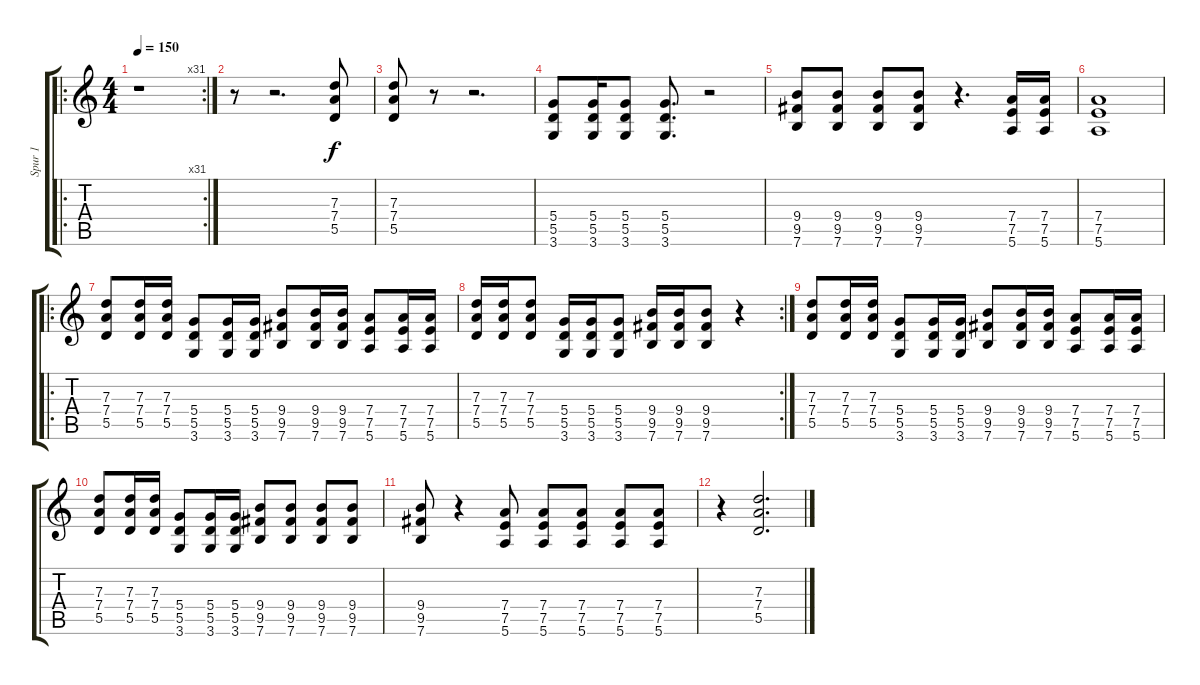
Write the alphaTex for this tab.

\track ("Spur 1" "Spur 1") {instrument acousticguitarsteel}
\staff {score tabs}
\tuning (E4 B3 G3 D3 A2 E2) {hide}
\ro
\rc 31
\ts (4 4)
\tempo 150
\clef g2
\ks c
r.1{dy f} |
r.8 r.2{d} (7.3 7.4 5.5).8 |
(7.3 7.4 5.5).8 r.8 r.2{d} |
(5.4 5.5 3.6).8 (5.4 5.5 3.6).16 (5.4 5.5 3.6).8 (5.4 5.5 3.6).8{d} r.2 |
(9.4 9.5 7.6).8 (9.4 9.5 7.6).8 (9.4 9.5 7.6).8 (9.4 9.5 7.6).8 r.4{d} (7.4 7.5 5.6).16 (7.4 7.5 5.6).16 |
(7.4 7.5 5.6).1 |
\ro
(7.3 7.4 5.5).8 (7.3 7.4 5.5).16 (7.3 7.4 5.5).16 (5.4 5.5 3.6).8 (5.4 5.5 3.6).16 (5.4 5.5 3.6).16 (9.4 9.5 7.6).8 (9.4 9.5 7.6).16 (9.4 9.5 7.6).16 (7.4 7.5 5.6).8 (7.4 7.5 5.6).16 (7.4 7.5 5.6).16 |
\rc 2
(7.3 7.4 5.5).16 (7.3 7.4 5.5).16 (7.3 7.4 5.5).8 (5.4 5.5 3.6).16 (5.4 5.5 3.6).16 (5.4 5.5 3.6).8 (9.4 9.5 7.6).16 (9.4 9.5 7.6).16 (9.4 9.5 7.6).8 r.4 |
(7.3 7.4 5.5).8 (7.3 7.4 5.5).16 (7.3 7.4 5.5).16 (5.4 5.5 3.6).8 (5.4 5.5 3.6).16 (5.4 5.5 3.6).16 (9.4 9.5 7.6).8 (9.4 9.5 7.6).16 (9.4 9.5 7.6).16 (7.4 7.5 5.6).8 (7.4 7.5 5.6).16 (7.4 7.5 5.6).16 |
(7.3 7.4 5.5).8 (7.3 7.4 5.5).16 (7.3 7.4 5.5).16 (5.4 5.5 3.6).8 (5.4 5.5 3.6).16 (5.4 5.5 3.6).16 (9.4 9.5 7.6).8 (9.4 9.5 7.6).8 (9.4 9.5 7.6).8 (9.4 9.5 7.6).8 |
(9.4 9.5 7.6).8 r.4 (7.4 7.5 5.6).8 (7.4 7.5 5.6).8 (7.4 7.5 5.6).8 (7.4 7.5 5.6).8 (7.4 7.5 5.6).8 |
r.4 (7.3 7.4 5.5).2{d}
